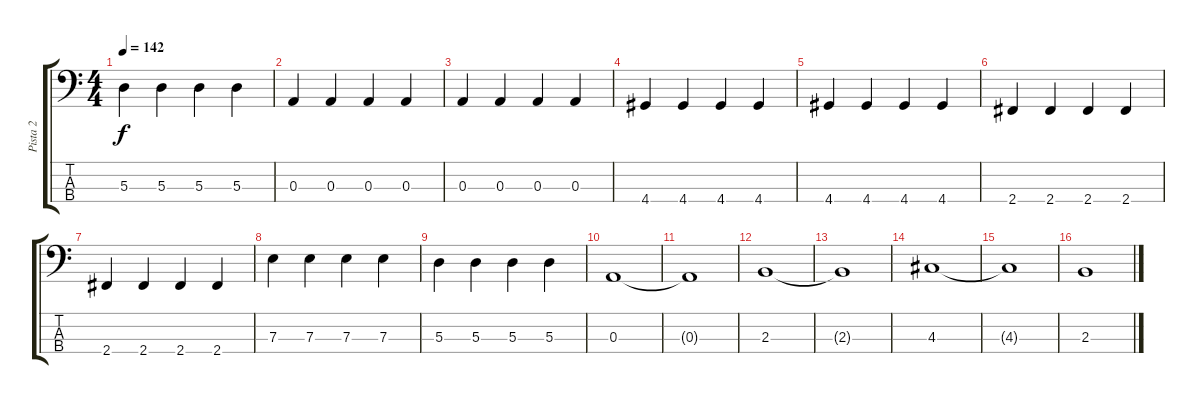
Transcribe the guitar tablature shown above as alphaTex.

\track ("Pista 2" "Pista 2") {instrument electricbassfinger}
\staff {score tabs}
\tuning (G2 D2 A1 E1) {hide}
\ts (4 4)
\tempo 142
\clef f4
\ks c
5.3.4{dy f} 5.3.4 5.3.4 5.3.4 |
0.3.4 0.3.4 0.3.4 0.3.4 |
0.3.4 0.3.4 0.3.4 0.3.4 |
4.4.4 4.4.4 4.4.4 4.4.4 |
4.4.4 4.4.4 4.4.4 4.4.4 |
2.4.4 2.4.4 2.4.4 2.4.4 |
2.4.4 2.4.4 2.4.4 2.4.4 |
7.3.4 7.3.4 7.3.4 7.3.4 |
5.3.4 5.3.4 5.3.4 5.3.4 |
0.3.1 |
0.3{t}.1 |
2.3.1 |
2.3{t}.1 |
4.3.1 |
4.3{t}.1 |
2.3.1
